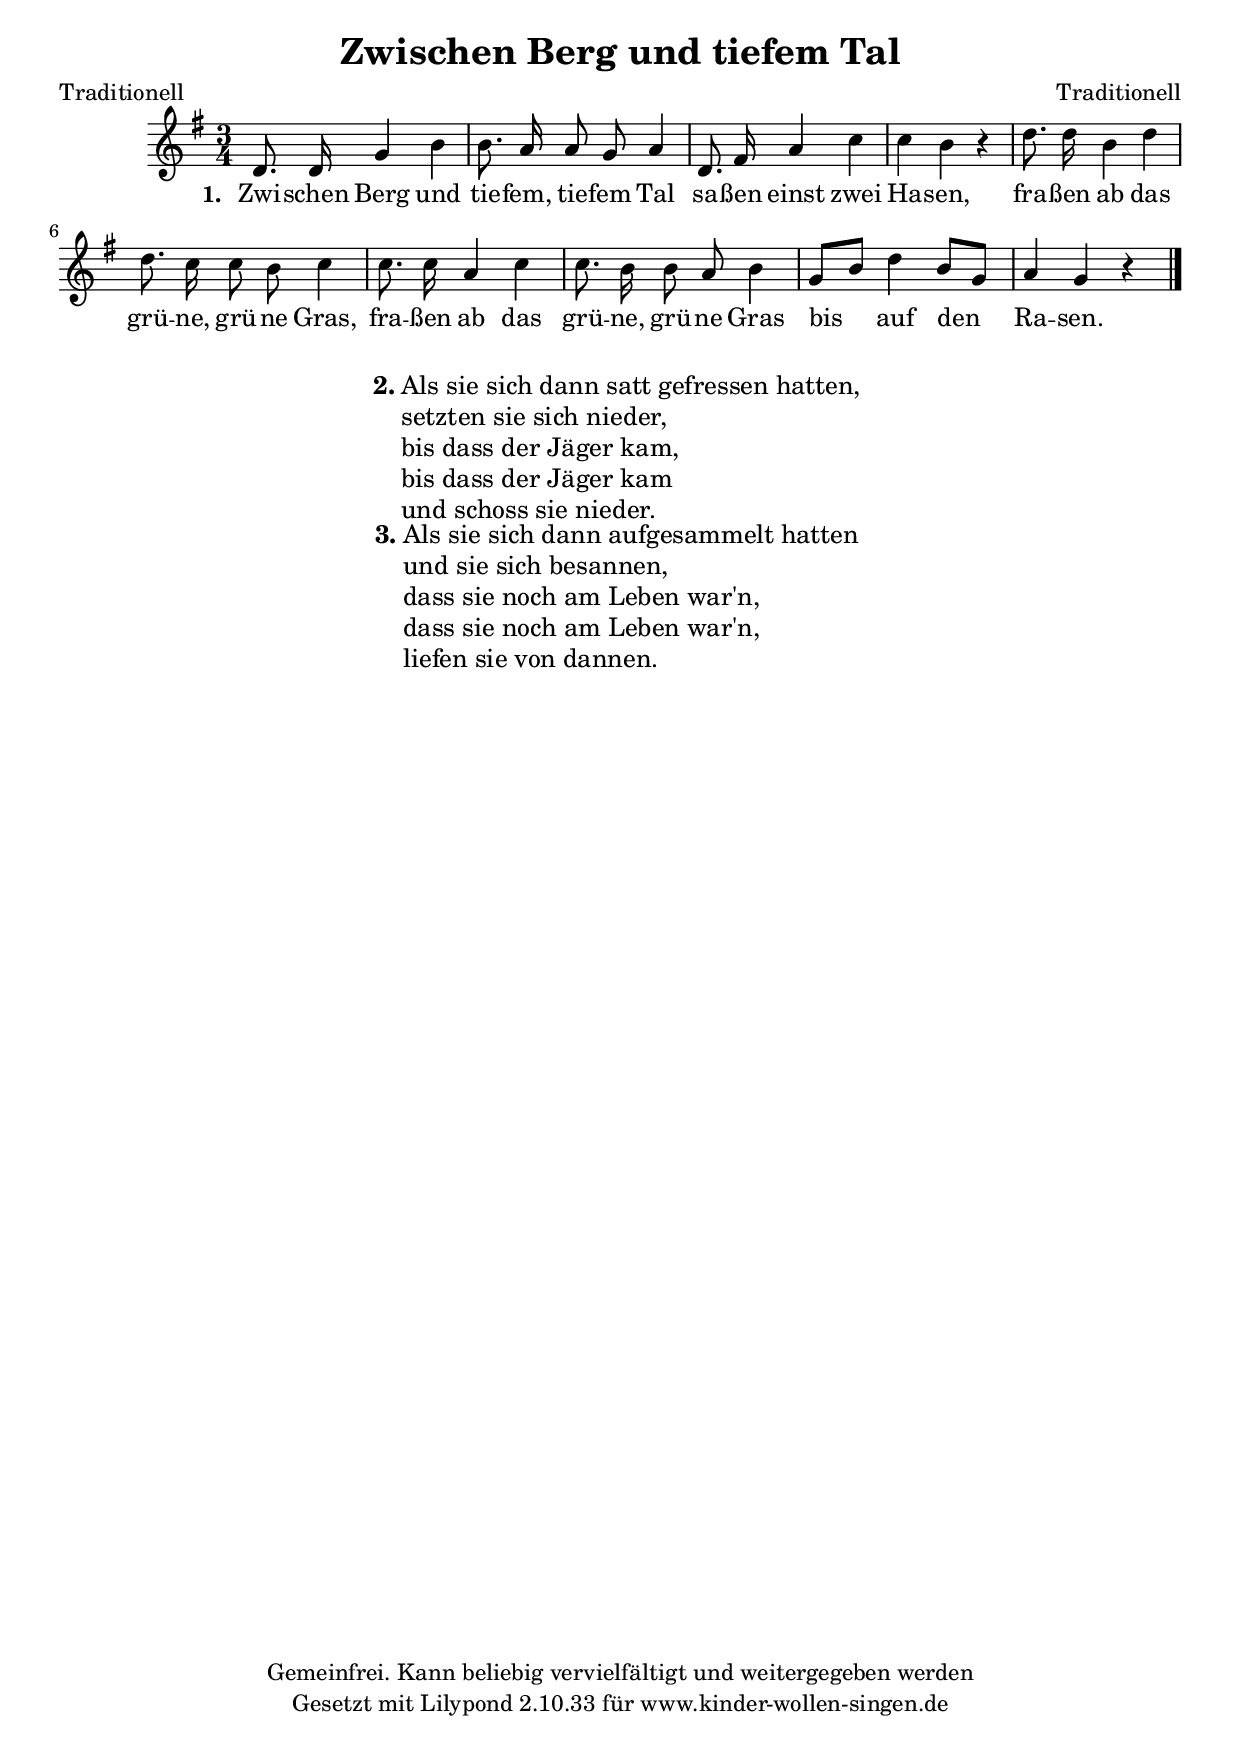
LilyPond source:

% ****************************************************************
% *** Created on 2011-02-17 ***
% ****************************************************************

% *** Vorspann                                                 ***
\version "2.10.33"
\include "deutsch.ly"

\paper {
}
#(set-default-paper-size "a4")

\header {
	title = "Zwischen Berg und tiefem Tal"
 	composer = "Traditionell" 	
 	poet = "Traditionell" 
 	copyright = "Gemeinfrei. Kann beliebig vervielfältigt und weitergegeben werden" 
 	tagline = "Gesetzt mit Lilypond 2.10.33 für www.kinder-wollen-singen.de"
}


% ****************************************************************
% *** Text und Melodie                                         ***
% ****************************************************************

Verse= \lyricmode {
	\set stanza = #"1. "
	Zwi -- schen Berg und tie -- fem, tie -- fem Tal sa -- ßen einst zwei Ha -- sen,
	fra -- ßen ab das grü -- ne, grü -- ne Gras, fra -- ßen ab das grü -- ne, grü -- ne Gras
	bis auf den Ra -- sen.
}
 
MyVoice = \new Staff {
	\time 3/4
	\key g \major
	\clef treble
\relative a {
		\context Voice = "Melody" {
%			\dynamicUp 
			\autoBeamOff
% Type notes here 

	d8. d16 g4 h4
	h8. a16 a8 g8 a4
\relative a {
	d8. fis16 a4 c4
	c4 h4 r4
	d8. d16 h4 d4
	d8. c16 c8 h8 c4
	c8. c16 a4 c4
	c8. h16 h8 a8 h4
	g8[h8] d4 h8[ g8]
	a4 g4 r4
		}
	}
	\bar "|."

}
}


% ****************************************************************
% *** Generierung                                              ***
% ****************************************************************

\score {
	<<
		\MyVoice
		\context Lyrics = "Melody" \lyricmode { \lyricsto "Melody" \Verse }
		
	>>	
}
 \layout {
  	  \context {
\Score
\override SpacingSpanner
#'base-shortest-duration = #(ly:make-moment 1 8)
}
}


\markup { 
	\large
	\fill-line {
%		   \hspace #0.1 % Spalte vom linken Rand wegbewegen
				% Kann entfernt werden, wenn wenig Platz auf der Seite ist
		   \column {
			   \line { 
				  \bold "2."
				  \column {	
						"Als sie sich dann satt gefressen hatten, "
						"setzten sie sich nieder, "
						"bis dass der Jäger kam, "
						"bis dass der Jäger kam "
						"und schoss sie nieder. "
					  }
				 }
			    }

%			    \hspace #0.1 % zusÃ‚Â¨atzlichen Platz fÃ‚Â¨ur den rechten Rand
				% kann entfernt werden, wenn wenig Platz auf der Seite ist
		   }
	}

\markup { 
	\large
	\fill-line {
%		   \hspace #0.1 % Horizontalen Abstand zwischen Spalten hinzufÃ‚Â¨ugen;
				% if they are still too close, add more " " pairs
				% bis das Resultat gut aussieht
		   \column {
			   \line { 
				 \bold "3."
				 \column {	
						"Als sie sich dann aufgesammelt hatten "
						"und sie sich besannen, "
						"dass sie noch am Leben war'n, "
						"dass sie noch am Leben war'n, "
						"liefen sie von dannen."
					 }
				 }
			    }
%			    \hspace #0.1 % zusÃ‚Â¨atzlichen Platz fÃ‚Â¨ur den rechten Rand
				% kann entfernt werden, wenn wenig Platz auf der Seite ist
		    }
	}




